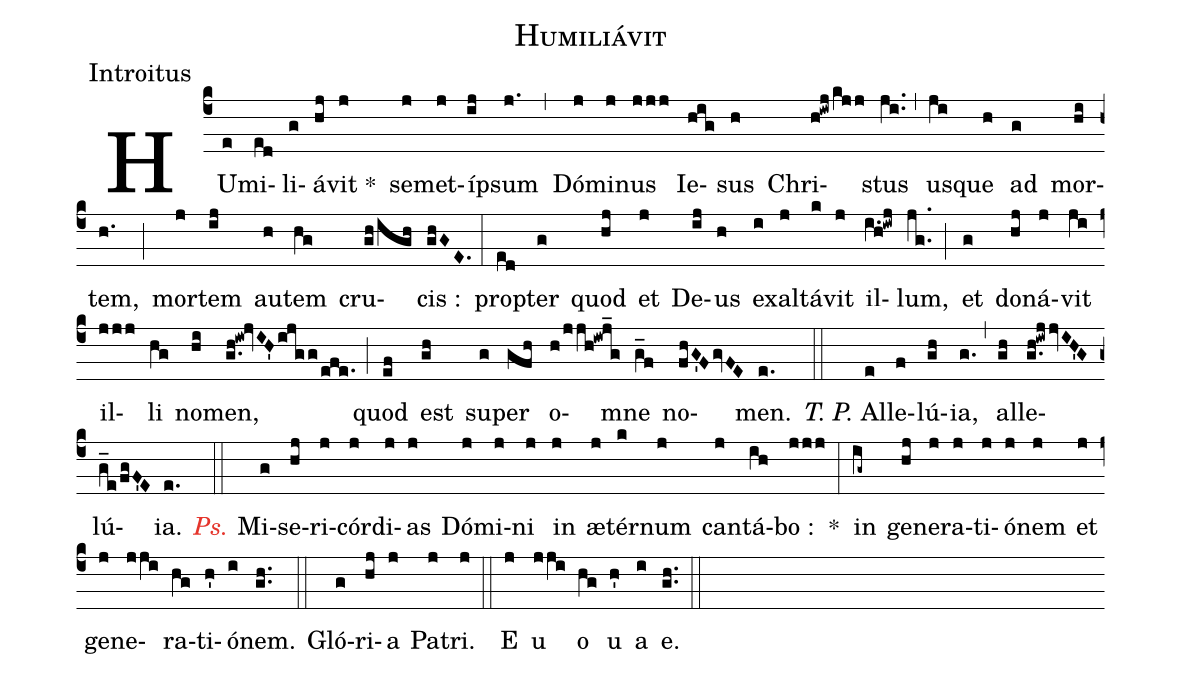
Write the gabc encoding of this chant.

name:Humiliávit;
office-part:Introitus;
%%
(c4) HU(e)mi(ed)li(g)á(hj)vit *(j) se(j)met(j)í(ij)psum(j.) (,)
Dó(j)mi(j)nus(jjj) Ie(hig)sus(h) Chri(h!iwj/kjj)stus(ji..) (,)
us(ji)que(h) ad(g) mor(hi)tem,(h.) (;)
mor(j)tem(ij) au(h)tem(hg) cru(gh/igh)cis :(ghGE.) (:)
pro(ed)pter(g) quod(hj) et(j) De(ij)us(h) ex(i)al(j)tá(k)vit(j) il(i.h!iwj)lum,(jg..) (;)
et(g) do(hj)ná(j)vit(ji) il(jjj)li(hg) no(hi)men,(g.h!iw!jvIH'ijgg/efe.) (;)
quod(ef) est(gh) su(g)per(gfh) o(h/jjh!iwj_g)mne(g_f) no(fhG'FgvFE)men.(e.) (::)

<i>T. P.</i> {A}l(e)le(f)lú(gh)ia,(g.) (,)
al(gh)le(g.h!iwjjvIH'G)lú(g_e/fgF'E)ia.(e.) (::)

<c><i>Ps.</i></c> M{i}(g)se(hj)ri(j)cór(j)di(j)as(j) Dó(j)mi(j)ni(j) in(j) æ(j)tér(k)num(j) can(j)tá(ih)bo :(jjj) *(:)
in(ig~) ge(hj)ne(j)ra(j)ti(j)ó(j)nem(j) et(j) ge(j)ne(jji)ra(hg)ti(h')ó(i)nem.(gh..) (::)

Gló(g)ri(hj)a(j) Pa(j)tri.(j) (::)
<eu>E(j) u(jji) o(hg) u(h') a(i) e.</eu>(gh..) (::)
